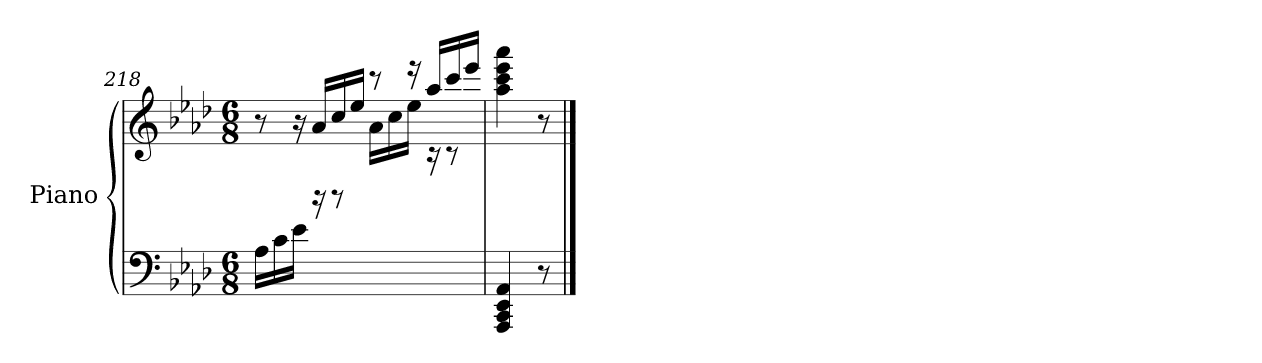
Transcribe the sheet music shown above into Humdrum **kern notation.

**kern	**kern
*part1	*part1
*staff2	*staff1
*I"Piano	*
*I'Pno	*
*clefF4	*clefG2
*k[b-e-a-d-]	*k[b-e-a-d-]
*M6/8	*M6/8
=218	=218
*	*^
16A-\LL	8r	4.ryy
16c\	.	.
16e-\JJ	16r	.
16rdd	16a-/LL	.
8rdd	16cc/	.
.	16ee-/JJ	.
8.ryy	8rccc	16a-\LL
.	.	16cc\
.	16reee	16ee-\JJ
16reee	16aa-/LL	8.ryy
8reee	16ccc/	.
.	16eee-/JJ	.
*	*v	*v
=219	=219
4AAA-/ 4CC/ 4EE-/ 4AA-/	4aa-\ 4ccc\ 4eee-\ 4aaa-\
8r	8r
==	==
*-	*-
